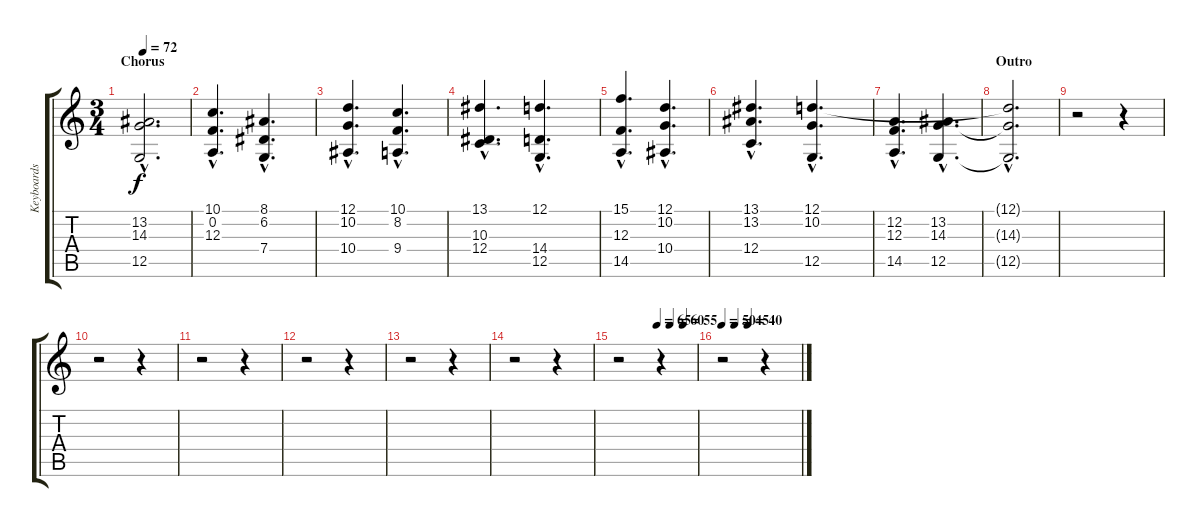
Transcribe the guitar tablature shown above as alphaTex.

\track ("Keyboards" "Keyboards") {instrument stringensemble1}
\staff {score tabs}
\tuning (D4 A3 F3 C3 G2 D2) {hide}
\ts (3 4)
\section ("" "Chorus")
\tempo 72
\clef g2
\ks c
(13.2{hac} 14.3{hac} 12.5{hac}).2{d dy f instrument stringensemble1} |
(10.1{hac} 0.2{hac} 12.3{hac}).4{d} (8.1{hac} 6.2{hac} 7.4{hac}).4{d} |
(12.1{hac} 10.2{hac} 10.4{hac}).4{d} (10.1{hac} 8.2{hac} 9.4{hac}).4{d} |
(13.1{hac} 10.3{hac} 12.4{hac}).4{d} (12.1{hac} 14.4{hac} 12.5{hac}).4{d} |
(15.1{hac} 12.3{hac} 14.5{hac}).4{d} (12.1{hac} 10.2{hac} 10.4{hac}).4{d} |
(13.1{hac} 13.2{hac} 12.4{hac}).4{d} (12.1{hac} 10.2{hac} 12.5{hac}).4{d} |
(12.2{hac} 12.3{hac} 14.5{hac}).4{d} (13.2{hac} 14.3{hac} 12.5{hac}).4{d volume 0} |
\section ("" "Outro")
(12.1{hac t} 14.3{hac t} 12.5{hac t}).2{d} |
r.2 r.4 |
r.2 r.4 |
r.2 r.4 |
r.2 r.4 |
r.2 r.4 |
r.2 r.4 |
\tempo (65 0.5)
\tempo (60 0.6666666666666666)
\tempo (55 0.8333333333333334)
r.2 r.4 |
\tempo 50
\tempo (45 0.16666666666666666)
\tempo (40 0.3333333333333333)
r.2 r.4
